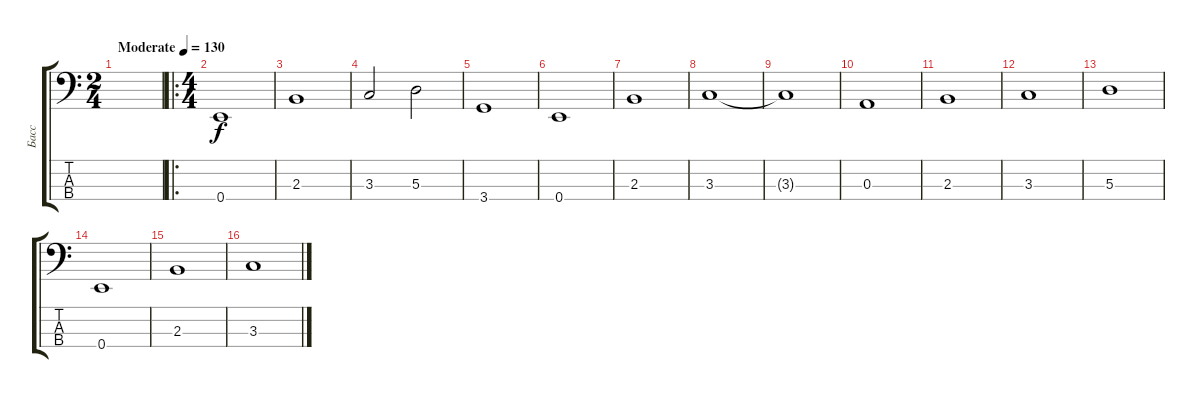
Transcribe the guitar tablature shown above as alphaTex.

\track ("Басс" "Басс") {instrument electricbassfinger}
\staff {score tabs}
\tuning (G2 D2 A1 E1) {hide}
\ts (2 4)
\section ("" "")
\tempo (130 "Moderate")
\clef f4
\ks c
|
\ro
\ts (4 4)
0.4.1 |
2.3.1 |
3.3.2 5.3.2 |
3.4.1 |
0.4.1 |
2.3.1 |
3.3.1 |
3.3{t}.1 |
0.3.1 |
2.3.1 |
3.3.1 |
5.3.1 |
0.4.1 |
2.3.1 |
3.3.1
